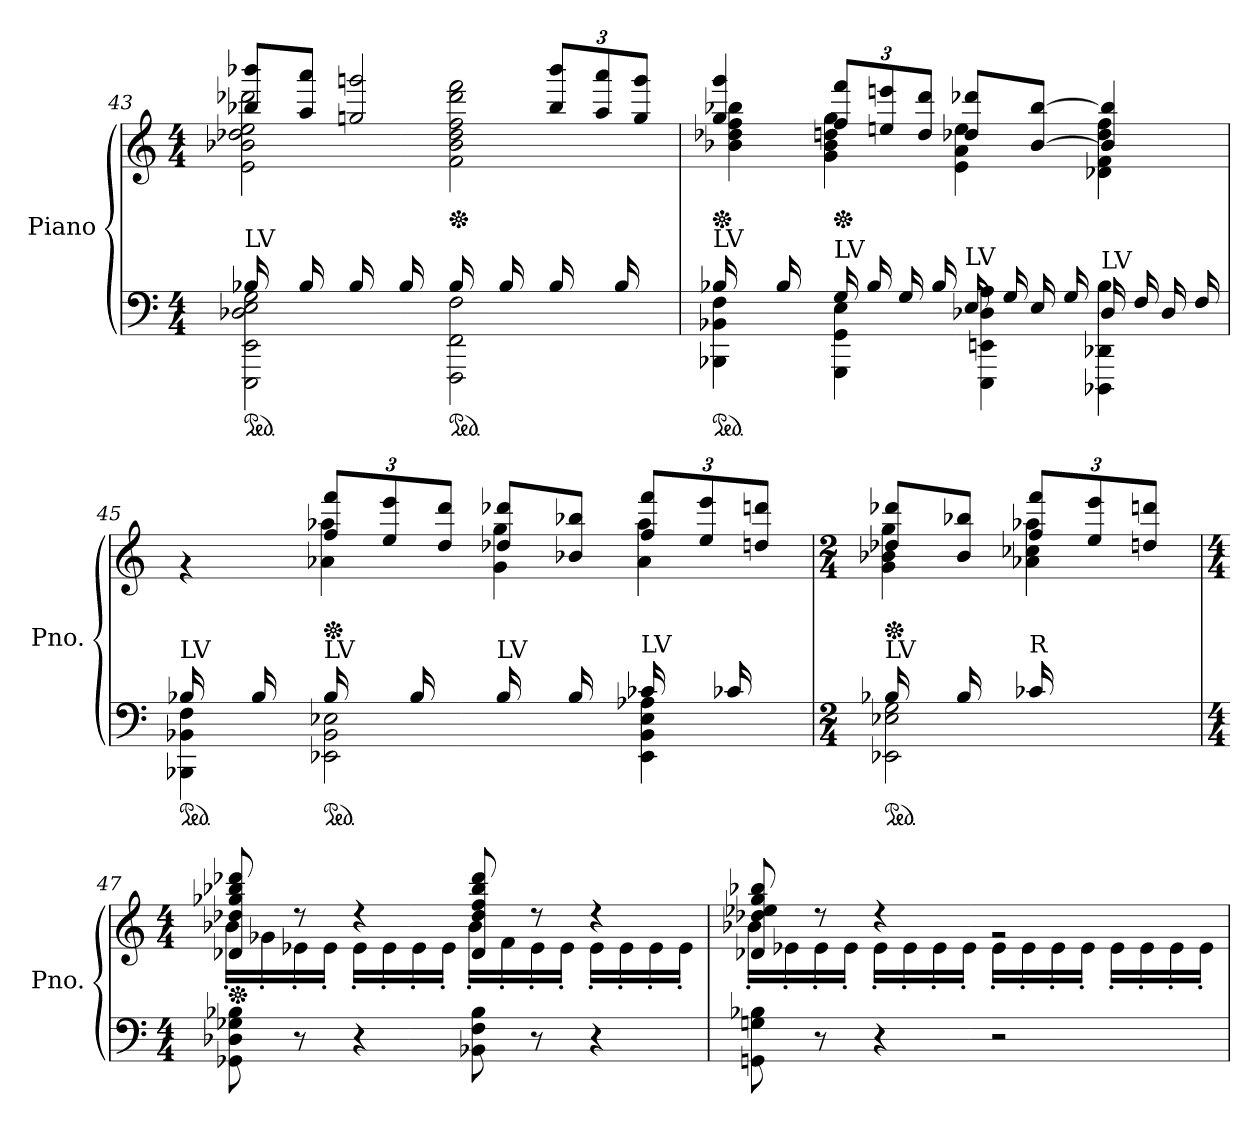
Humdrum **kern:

**kern	**kern
*part1	*part1
*staff2	*staff1
*I"Piano	*
*I'Pno.	*
*clefF4	*clefG2
*k[]	*k[]
*M4/4	*M4/4
*ped	*
=43	=43
*^	*^
*	*	*	*^
!LO:TX:a:t=LV	!	!	!	!
16B-X/LL	2EEE\ 2EE\ 2D-X\ 2E\ 2G\	8bb-X/ 8bbb-X/L	2e\ 2b-X\ 2dd-X\ 2ee\ 2ddd-X\	16ryy
16ryy	.	.	.	16d-X\
16B-/	.	8aa/ 8aaa/J	.	16ryy
16ryy	.	.	.	16d-\JJ
16B-/LL	.	2ggn/ 2gggn/	.	16ryy
16ryy	.	.	.	16d-\
16B-/	.	.	.	16ryy
16ryy	.	.	.	16d-\JJ
*ped	*	*	*	*
*	*	*Xped	*	*
16B-/LL	2FFF\ 2FF\ 2F\	.	2f\ 2b-\ 2dd-\ 2ff\ 2ddd-\ 2fff\	16ryy
16ryy	.	.	.	16d-\
16B-/	.	.	.	16ryy
16ryy	.	.	.	16d-\JJ
*	*	*Xbrackettup	*	*
16B-/LL	.	12bb-/ 12bbb-/L	.	16ryy
16ryy	.	.	.	16d-\
.	.	12aa/ 12aaa/	.	.
16B-/	.	.	.	16ryy
.	.	12gg/ 12ggg/J	.	.
16ryy	.	.	.	16d-\JJ
!!LO:LB:g=z	!!	!!
=44	=44	=44	=44	=44
*ped	*	*	*	*
*	*	*Xped	*	*
!LO:TX:a:t=LV	!	!	!	!
16B-X/LL	4BBB-X\ 4BB-X\ 4F\	4gg/ 4ggg/	4b-X\ 4dd-X\ 4ff\ 4bb-X\	16ryy
16ryy	.	.	.	16d-X\
16B-/	.	.	.	16ryy
16ryy	.	.	.	16d-\JJ
*	*	*Xped	*	*
!LO:TX:a:t=LV	!	!	!	!
16G/LL	4GGG\ 4GG\ 4E\	12ff/ 12fff/L	4g\ 4b-\ 4ddn\ 4gg\	2.ryy
16B-/	.	.	.	.
.	.	12een/ 12eeen/	.	.
16G/	.	.	.	.
.	.	12dd/ 12ddd/J	.	.
16B-/JJ	.	.	.	.
!LO:TX:a:t=LV	!	!	!	!
16E/LL	4EEE\ 4EEn\ 4D-X\ 4A\	8dd-X/ 8ddd-X/L	4e\ 4a\ 4ee\	.
16G/	.	.	.	.
16E/	.	[8b-/ [8bb-/J	.	.
16G/JJ	.	.	.	.
!LO:TX:a:t=LV	!	!	!	!
16D-/LL	4DDD-X\ 4DD-X\ 4B-\	4b-/] 4bb-/]	4d-X\ 4f\ 4dd-\ 4ff\	.
16F/	.	.	.	.
16D-/	.	.	.	.
16F/JJ	.	.	.	.
!!LO:PB:g=z	!!	!!
=45	=45	=45	=45	=45
*ped	*	*	*	*
!LO:TX:a:t=LV	!	!	!	!
16B-X/LL	4BBB-X\ 4BB-X\ 4F\	4rg	4ryy	16ryy
16ryy	.	.	.	16d-X\
16B-/	.	.	.	16ryy
16ryy	.	.	.	16d-\JJ
*ped	*	*	*	*
*	*	*Xped	*	*
!LO:TX:a:t=LV	!	!	!	!
16B-/LL	2EE-X\ 2BB-\ 2E-X\	12ff/ 12fff/L	4a-X\ 4aa-X\	16ryy
16ryy	.	.	.	16dn\
.	.	12ee/ 12eee/	.	.
16B-/	.	.	.	16ryy
.	.	12dd/ 12ddd/J	.	.
16ryy	.	.	.	16d\JJ
!LO:TX:a:t=LV	!	!	!	!
16B-/LL	.	8dd-X/ 8ddd-X/L	4g\ 4gg\	16ryy
16ryy	.	.	.	16e-X\
16B-/	.	8b-X/ 8bb-X/J	.	16ryy
16ryy	.	.	.	16e-\JJ
!LO:TX:a:t=LV	!	!	!	!
16c-X/LL	4EE-\ 4BB-\ 4E-\ 4A-X\	12ff/ 12fff/L	4a-\ 4aa-\	16ryy
16ryy	.	.	.	16d\
.	.	12ee/ 12eee/	.	.
16c-X/	.	.	.	16ryy
.	.	12ddn/ 12dddn/J	.	.
16ryy	.	.	.	16d\JJ
=46	=46	=46	=46	=46
*M2/4	*	*M2/4	*	*
*ped	*	*	*	*
*	*	*Xped	*	*
!LO:TX:a:t=LV	!	!	!	!
16B-X/LL	2EE-X\ 2E-X\ 2G\	8dd-X/ 8ddd-X/L	4g\ 4b-X\ 4gg\	16ryy
16ryy	.	.	.	16e-X\
16B-/	.	8b-/ 8bb-X/J	.	16ryy
16ryy	.	.	.	16e-\JJ
!LO:TX:a:t=R	!	!	!	!
16c-X/LL	.	12ff/ 12fff/L	4a-X\ 4cc-X\ 4aa-X\	16ryy
8.ryy	.	.	.	16dn\
.	.	12ee/ 12eee/	.	.
.	.	.	.	16en\
.	.	12ddn/ 12dddn/J	.	.
.	.	.	.	16f\JJ
*v	*v	*	*	*
*	*v	*v	*v
!!LO:LB:g=z
=47	=47
*M4/4	*M4/4
*	*Xped
*	*^
8GG-X\ 8D-X\ 8G-X\ 8B-X\	8d-X/ 8dd-X/ 8gg-X/ 8bb-X/ 8ddd-X/	16b-X'\LL
.	.	16g-X'\
8r	8r	16e-X'\
.	.	16e-'\JJ
4r	4r	16e-'\LL
.	.	16e-'\
.	.	16e-'\
.	.	16e-'\JJ
8BB-X\ 8F\ 8B-\	8d-/ 8dd-/ 8ff/ 8bb-/ 8ddd-/	16b-'\LL
.	.	16f'\
8r	8r	16e-'\
.	.	16e-'\JJ
4r	4r	16e-'\LL
.	.	16e-'\
.	.	16e-'\
.	.	16e-'\JJ
=48	=48	=48
8GGn\ 8Gn\ 8B-X\	8d-X/ 8dd-X/ 8ee-X/ 8gg/ 8bb-X/	16b-X'\LL
.	.	16e-X'\
8r	8r	16e-'\
.	.	16e-'\JJ
4r	4r	16e-'\LL
.	.	16e-'\
.	.	16e-'\
.	.	16e-'\JJ
2r	2rg	16e-'\LL
.	.	16e-'\
.	.	16e-'\
.	.	16e-'\JJ
.	.	16e-'\LL
.	.	16e-'\
.	.	16e-'\
.	.	16e-'\JJ
*	*v	*v
=	=
*-	*-
